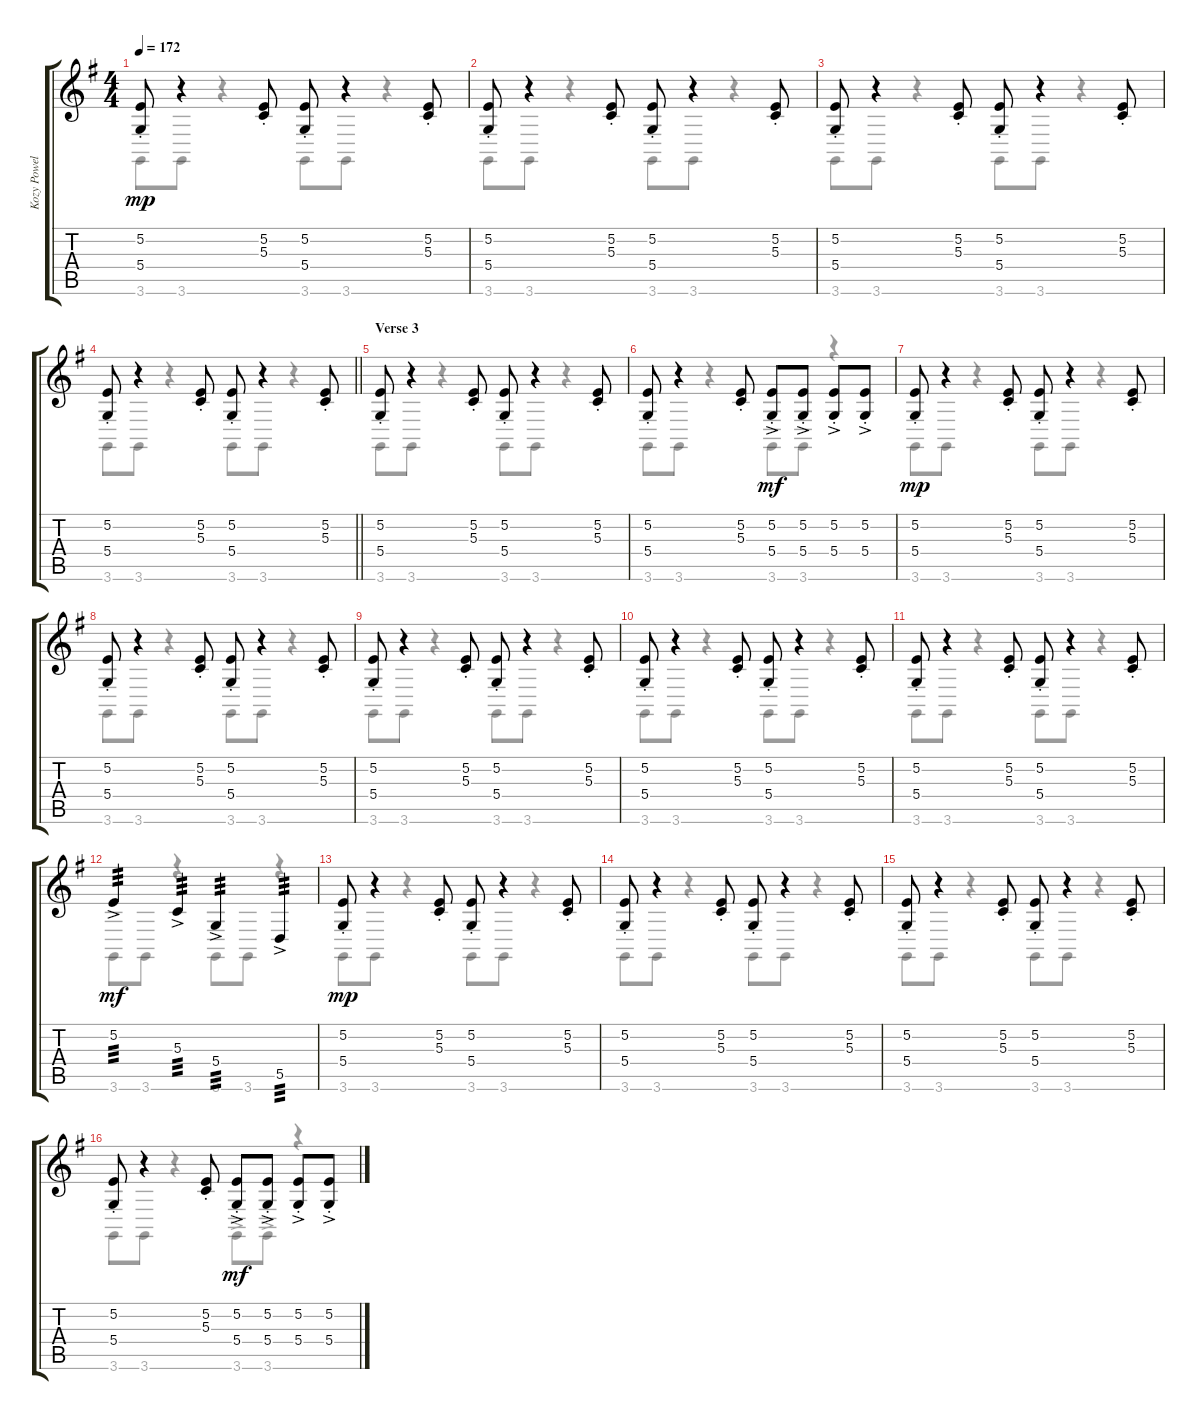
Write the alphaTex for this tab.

\track ("Kozy Powell Drums" "Kozy Powel") {instrument melodictom}
\staff {score tabs}
\tuning (E4 B3 G3 D3 A2 E2) {hide}
\voice
\ts (4 4)
\tempo 172
\clef g2
\ks g
(5.2{st} 5.4{st}).8{dy mp} r.4 (5.2{st} 5.3{st}).8 (5.2{st} 5.4{st}).8 r.4 (5.2{st} 5.3{st}).8 |
(5.2{st} 5.4{st}).8 r.4 (5.2{st} 5.3{st}).8 (5.2{st} 5.4{st}).8 r.4 (5.2{st} 5.3{st}).8 |
(5.2{st} 5.4{st}).8 r.4 (5.2{st} 5.3{st}).8 (5.2{st} 5.4{st}).8 r.4 (5.2{st} 5.3{st}).8 |
\barLineRight lightlight
(5.2{st} 5.4{st}).8 r.4 (5.2{st} 5.3{st}).8 (5.2{st} 5.4{st}).8 r.4 (5.2{st} 5.3{st}).8 |
\section ("" "Verse 3")
(5.2{st} 5.4{st}).8 r.4 (5.2{st} 5.3{st}).8 (5.2{st} 5.4{st}).8 r.4 (5.2{st} 5.3{st}).8 |
(5.2{st} 5.4{st}).8 r.4 (5.2{st} 5.3{st}).8 (5.2{ac st} 5.4{ac st}).8{dy mf} (5.2{ac st} 5.4{ac st}).8 (5.2{ac st} 5.4{ac st}).8 (5.2{ac st} 5.4{ac st}).8 |
(5.2{st} 5.4{st}).8{dy mp} r.4 (5.2{st} 5.3{st}).8 (5.2{st} 5.4{st}).8 r.4 (5.2{st} 5.3{st}).8 |
(5.2{st} 5.4{st}).8 r.4 (5.2{st} 5.3{st}).8 (5.2{st} 5.4{st}).8 r.4 (5.2{st} 5.3{st}).8 |
(5.2{st} 5.4{st}).8 r.4 (5.2{st} 5.3{st}).8 (5.2{st} 5.4{st}).8 r.4 (5.2{st} 5.3{st}).8 |
(5.2{st} 5.4{st}).8 r.4 (5.2{st} 5.3{st}).8 (5.2{st} 5.4{st}).8 r.4 (5.2{st} 5.3{st}).8 |
(5.2{st} 5.4{st}).8 r.4 (5.2{st} 5.3{st}).8 (5.2{st} 5.4{st}).8 r.4 (5.2{st} 5.3{st}).8 |
5.2{ac}.4{tp 3 dy mf} 5.3{ac}.4{tp 3} 5.4{ac}.4{tp 3} 5.5{ac}.4{tp 3} |
(5.2{st} 5.4{st}).8{dy mp} r.4 (5.2{st} 5.3{st}).8 (5.2{st} 5.4{st}).8 r.4 (5.2{st} 5.3{st}).8 |
(5.2{st} 5.4{st}).8 r.4 (5.2{st} 5.3{st}).8 (5.2{st} 5.4{st}).8 r.4 (5.2{st} 5.3{st}).8 |
(5.2{st} 5.4{st}).8 r.4 (5.2{st} 5.3{st}).8 (5.2{st} 5.4{st}).8 r.4 (5.2{st} 5.3{st}).8 |
(5.2{st} 5.4{st}).8 r.4 (5.2{st} 5.3{st}).8 (5.2{ac st} 5.4{ac st}).8{dy mf} (5.2{ac st} 5.4{ac st}).8 (5.2{ac st} 5.4{ac st}).8 (5.2{ac st} 5.4{ac st}).8
\voice
\clef g2
\ottava regular
\simile none
\ks g
3.6.8{dy mp} 3.6.8 r.4 3.6.8 3.6.8 r.4 |
3.6.8 3.6.8 r.4 3.6.8 3.6.8 r.4 |
3.6.8 3.6.8 r.4 3.6.8 3.6.8 r.4 |
\barLineRight lightlight
3.6.8 3.6.8 r.4 3.6.8 3.6.8 r.4 |
3.6.8 3.6.8 r.4 3.6.8 3.6.8 r.4 |
3.6.8 3.6.8 r.4 3.6.8 3.6.8 r.4 |
3.6.8 3.6.8 r.4 3.6.8 3.6.8 r.4 |
3.6.8 3.6.8 r.4 3.6.8 3.6.8 r.4 |
3.6.8 3.6.8 r.4 3.6.8 3.6.8 r.4 |
3.6.8 3.6.8 r.4 3.6.8 3.6.8 r.4 |
3.6.8 3.6.8 r.4 3.6.8 3.6.8 r.4 |
3.6.8 3.6.8 r.4 3.6.8 3.6.8 r.4 |
3.6.8 3.6.8 r.4 3.6.8 3.6.8 r.4 |
3.6.8 3.6.8 r.4 3.6.8 3.6.8 r.4 |
3.6.8 3.6.8 r.4 3.6.8 3.6.8 r.4 |
3.6.8 3.6.8 r.4 3.6{ac}.8{dy mf} 3.6{ac}.8 r.4
